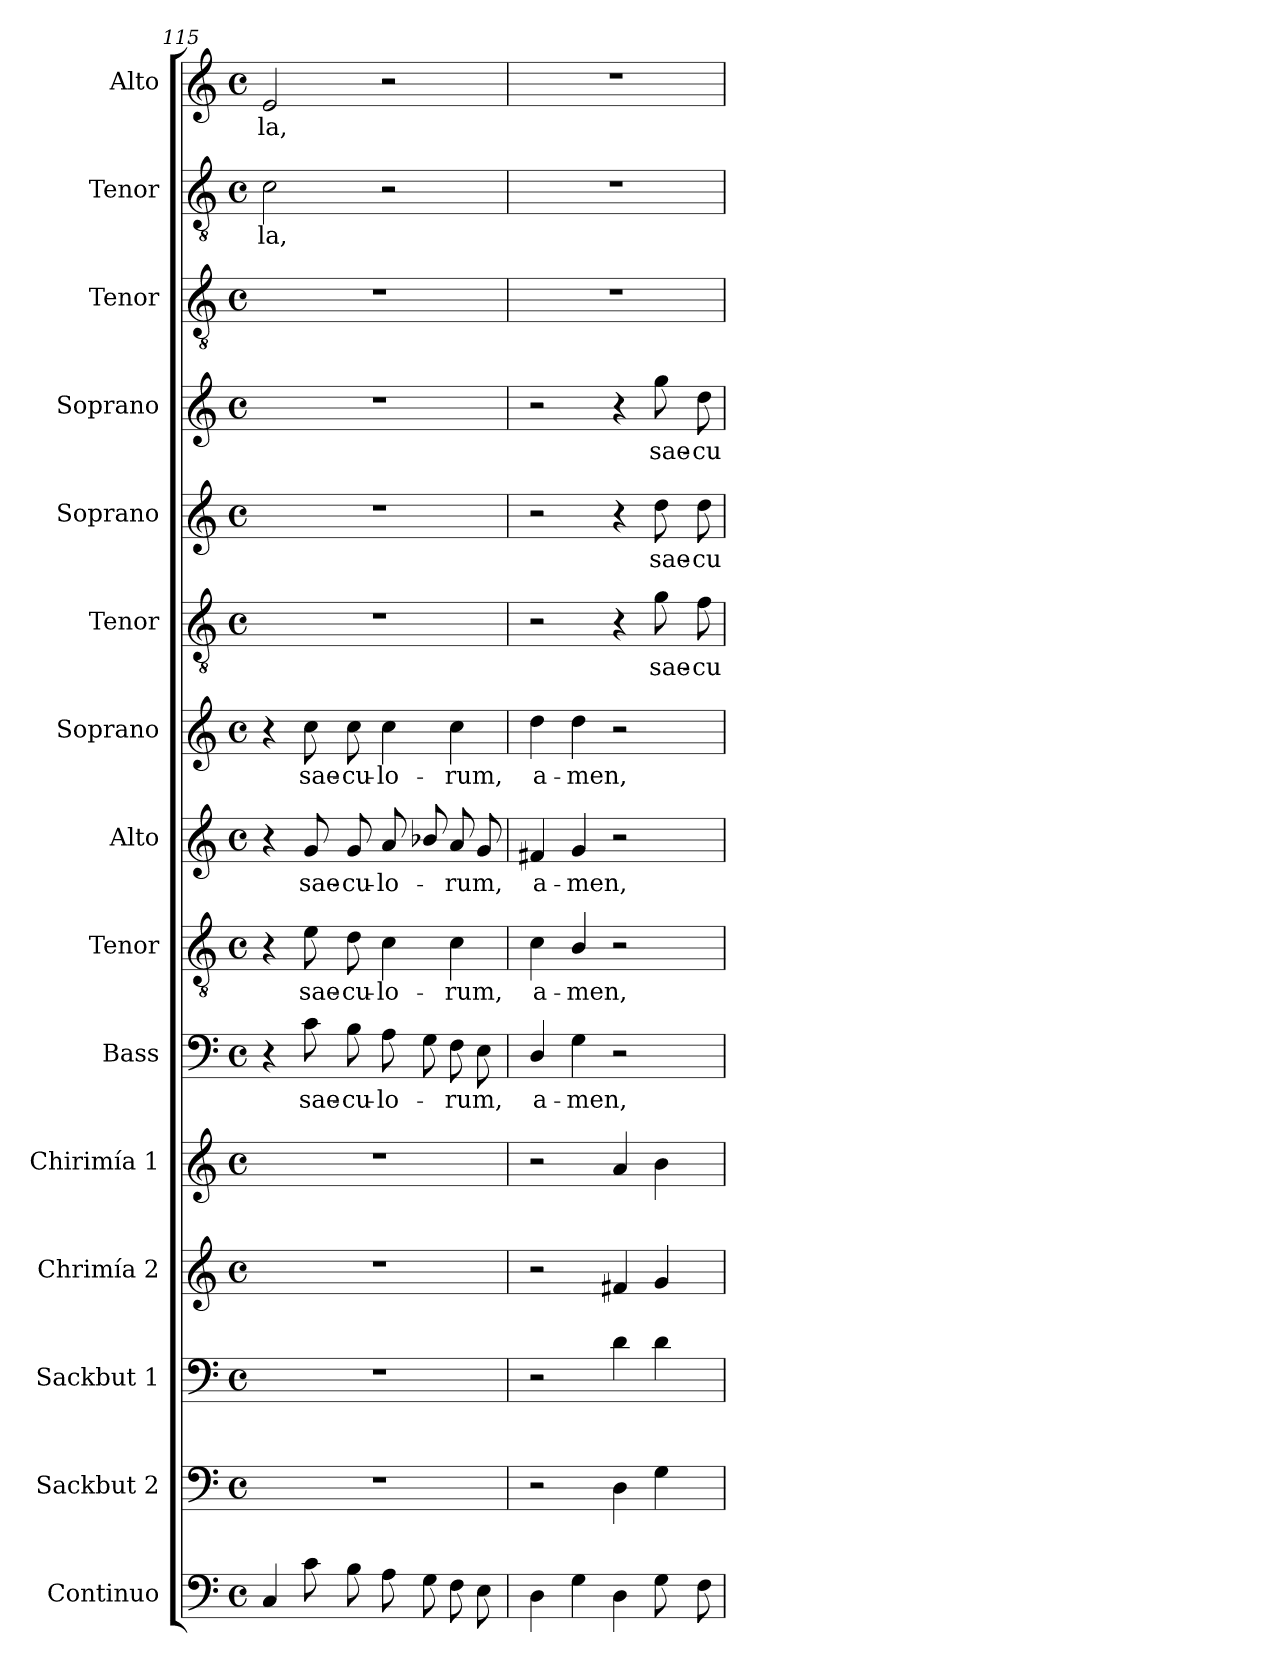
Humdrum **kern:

**kern	**kern	**kern	**kern	**kern	**kern	**text	**kern	**text	**kern	**text	**kern	**text	**kern	**text	**kern	**text	**kern	**text	**kern	**kern	**text	**kern	**text
*part15	*part14	*part13	*part12	*part11	*part10	*part10	*part9	*part9	*part8	*part8	*part7	*part7	*part6	*part6	*part5	*part5	*part4	*part4	*part3	*part2	*part2	*part1	*part1
*staff15	*staff14	*staff13	*staff12	*staff11	*staff10	*staff10	*staff9	*staff9	*staff8	*staff8	*staff7	*staff7	*staff6	*staff6	*staff5	*staff5	*staff4	*staff4	*staff3	*staff2	*staff2	*staff1	*staff1
*I"Continuo	*I"Sackbut 2	*I"Sackbut 1	*I"Chrimía 2	*I"Chirimía 1	*I"Bass	*	*I"Tenor	*	*I"Alto	*	*I"Soprano	*	*I"Tenor	*	*I"Soprano	*	*I"Soprano	*	*I"Tenor	*I"Tenor	*	*I"Alto	*
*I'Cont.	*I'Sckbt 2.	*I'Sckbt 1.	*I'Ch2.	*I'Ch1.	*I'B.	*	*I'T.	*	*I'A.	*	*I'S.	*	*I'T.	*	*I'S.	*	*I'S.	*	*I'T.	*I'T.	*	*I'A.	*
*clefF4	*clefF4	*clefF4	*clefG2	*clefG2	*clefF4	*	*clefGv2	*	*clefG2	*	*clefG2	*	*clefGv2	*	*clefG2	*	*clefG2	*	*clefGv2	*clefGv2	*	*clefG2	*
*	*	*	*	*	*	*	*ITrd7c12	*	*	*	*	*	*ITrd7c12	*	*	*	*	*	*ITrd7c12	*ITrd7c12	*	*	*
*k[]	*k[]	*k[]	*k[]	*k[]	*k[]	*	*k[]	*	*k[]	*	*k[]	*	*k[]	*	*k[]	*	*k[]	*	*k[]	*k[]	*	*k[]	*
*C:	*C:	*C:	*C:	*C:	*C:	*	*C:	*	*C:	*	*C:	*	*C:	*	*C:	*	*C:	*	*C:	*C:	*	*C:	*
*M4/4	*M4/4	*M4/4	*M4/4	*M4/4	*M4/4	*	*M4/4	*	*M4/4	*	*M4/4	*	*M4/4	*	*M4/4	*	*M4/4	*	*M4/4	*M4/4	*	*M4/4	*
*met(c)	*met(c)	*met(c)	*met(c)	*met(c)	*met(c)	*	*met(c)	*	*met(c)	*	*met(c)	*	*met(c)	*	*met(c)	*	*met(c)	*	*met(c)	*met(c)	*	*met(c)	*
=115	=115	=115	=115	=115	=115	=115	=115	=115	=115	=115	=115	=115	=115	=115	=115	=115	=115	=115	=115	=115	=115	=115	=115
!	!	!	!	!	!	!	!	!	!	!	!	!	!	!	!	!	!	!	!	!	!LO:LY:b:color=#000000	!	!
!	!	!	!	!	!	!	!	!	!	!	!	!	!	!	!	!	!	!	!	!	!	!	!LO:LY:b:color=#000000
4Ci/	1r	1r	1r	1r	4r	.	4r	.	4r	.	4r	.	1r	.	1r	.	1r	.	1r	2Ci\	-la,	2ei/	-la,
!	!	!	!	!	!	!LO:LY:b:color=#000000	!	!	!	!	!	!	!	!	!	!	!	!	!	!	!	!	!
!	!	!	!	!	!	!	!	!LO:LY:b:color=#000000	!	!	!	!	!	!	!	!	!	!	!	!	!	!	!
!	!	!	!	!	!	!	!	!	!	!LO:LY:b:color=#000000	!	!	!	!	!	!	!	!	!	!	!	!	!
!	!	!	!	!	!	!	!	!	!	!	!	!LO:LY:b:color=#000000	!	!	!	!	!	!	!	!	!	!	!
8ci\	.	.	.	.	8ci\	sae-	8Ei\	sae-	8gi/	sae-	8cci\	sae-	.	.	.	.	.	.	.	.	.	.	.
!	!	!	!	!	!	!LO:LY:b:color=#000000	!	!	!	!	!	!	!	!	!	!	!	!	!	!	!	!	!
!	!	!	!	!	!	!	!	!LO:LY:b:color=#000000	!	!	!	!	!	!	!	!	!	!	!	!	!	!	!
!	!	!	!	!	!	!	!	!	!	!LO:LY:b:color=#000000	!	!	!	!	!	!	!	!	!	!	!	!	!
!	!	!	!	!	!	!	!	!	!	!	!	!LO:LY:b:color=#000000	!	!	!	!	!	!	!	!	!	!	!
8Bi\	.	.	.	.	8Bi\	-cu-	8Di\	-cu-	8gi/	-cu-	8cci\	-cu-	.	.	.	.	.	.	.	.	.	.	.
!	!	!	!	!	!	!LO:LY:b:color=#000000	!	!	!	!	!	!	!	!	!	!	!	!	!	!	!	!	!
!	!	!	!	!	!	!	!	!LO:LY:b:color=#000000	!	!	!	!	!	!	!	!	!	!	!	!	!	!	!
!	!	!	!	!	!	!	!	!	!	!LO:LY:b:color=#000000	!	!	!	!	!	!	!	!	!	!	!	!	!
!	!	!	!	!	!	!	!	!	!	!	!	!LO:LY:b:color=#000000	!	!	!	!	!	!	!	!	!	!	!
8Ai\	.	.	.	.	8Ai\	-lo-	4Ci\	-lo-	8ai/	-lo-	4cci\	-lo-	.	.	.	.	.	.	.	2r	.	2r	.
8Gi\	.	.	.	.	8Gi\	.	.	.	8b-Xi/	.	.	.	.	.	.	.	.	.	.	.	.	.	.
!	!	!	!	!	!	!LO:LY:b:color=#000000	!	!	!	!	!	!	!	!	!	!	!	!	!	!	!	!	!
!	!	!	!	!	!	!	!	!LO:LY:b:color=#000000	!	!	!	!	!	!	!	!	!	!	!	!	!	!	!
!	!	!	!	!	!	!	!	!	!	!LO:LY:b:color=#000000	!	!	!	!	!	!	!	!	!	!	!	!	!
!	!	!	!	!	!	!	!	!	!	!	!	!LO:LY:b:color=#000000	!	!	!	!	!	!	!	!	!	!	!
8Fi\	.	.	.	.	8Fi\	-rum,	4Ci\	-rum,	8ai/	-rum,	4cci\	-rum,	.	.	.	.	.	.	.	.	.	.	.
8Ei\	.	.	.	.	8Ei\	.	.	.	8gi/	.	.	.	.	.	.	.	.	.	.	.	.	.	.
!!LO:PB:g=z
=116	=116	=116	=116	=116	=116	=116	=116	=116	=116	=116	=116	=116	=116	=116	=116	=116	=116	=116	=116	=116	=116	=116	=116
!	!	!	!	!	!	!LO:LY:b:color=#000000	!	!	!	!	!	!	!	!	!	!	!	!	!	!	!	!	!
!	!	!	!	!	!	!	!	!LO:LY:b:color=#000000	!	!	!	!	!	!	!	!	!	!	!	!	!	!	!
!	!	!	!	!	!	!	!	!	!	!LO:LY:b:color=#000000	!	!	!	!	!	!	!	!	!	!	!	!	!
!	!	!	!	!	!	!	!	!	!	!	!	!LO:LY:b:color=#000000	!	!	!	!	!	!	!	!	!	!	!
4Di\	2r	2r	2r	2r	4Di/	a-	4Ci\	a-	4f#Xi/	a-	4ddi\	a-	2r	.	2r	.	2r	.	1r	1r	.	1r	.
!	!	!	!	!	!	!LO:LY:b:color=#000000	!	!	!	!	!	!	!	!	!	!	!	!	!	!	!	!	!
!	!	!	!	!	!	!	!	!LO:LY:b:color=#000000	!	!	!	!	!	!	!	!	!	!	!	!	!	!	!
!	!	!	!	!	!	!	!	!	!	!LO:LY:b:color=#000000	!	!	!	!	!	!	!	!	!	!	!	!	!
!	!	!	!	!	!	!	!	!	!	!	!	!LO:LY:b:color=#000000	!	!	!	!	!	!	!	!	!	!	!
4Gi\	.	.	.	.	4Gi\	-men,	4BBi/	-men,	4gi/	-men,	4ddi\	-men,	.	.	.	.	.	.	.	.	.	.	.
4Di\	4Di\	4di\	4f#Xi/	4ai/	2r	.	2r	.	2r	.	2r	.	4r	.	4r	.	4r	.	.	.	.	.	.
!	!	!	!	!	!	!	!	!	!	!	!	!	!	!LO:LY:b:color=#000000	!	!	!	!	!	!	!	!	!
!	!	!	!	!	!	!	!	!	!	!	!	!	!	!	!	!LO:LY:b:color=#000000	!	!	!	!	!	!	!
!	!	!	!	!	!	!	!	!	!	!	!	!	!	!	!	!	!	!LO:LY:b:color=#000000	!	!	!	!	!
8Gi\	4Gi\	4di\	4gi/	4bi\	.	.	.	.	.	.	.	.	8Gi\	sae-	8ddi\	sae-	8ggi\	sae-	.	.	.	.	.
!	!	!	!	!	!	!	!	!	!	!	!	!	!	!LO:LY:b:color=#000000	!	!	!	!	!	!	!	!	!
!	!	!	!	!	!	!	!	!	!	!	!	!	!	!	!	!LO:LY:b:color=#000000	!	!	!	!	!	!	!
!	!	!	!	!	!	!	!	!	!	!	!	!	!	!	!	!	!	!LO:LY:b:color=#000000	!	!	!	!	!
8Fi\	.	.	.	.	.	.	.	.	.	.	.	.	8Fi\	-cu-	8ddi\	-cu-	8ddi\	-cu-	.	.	.	.	.
=	=	=	=	=	=	=	=	=	=	=	=	=	=	=	=	=	=	=	=	=	=	=	=
*-	*-	*-	*-	*-	*-	*-	*-	*-	*-	*-	*-	*-	*-	*-	*-	*-	*-	*-	*-	*-	*-	*-	*-
